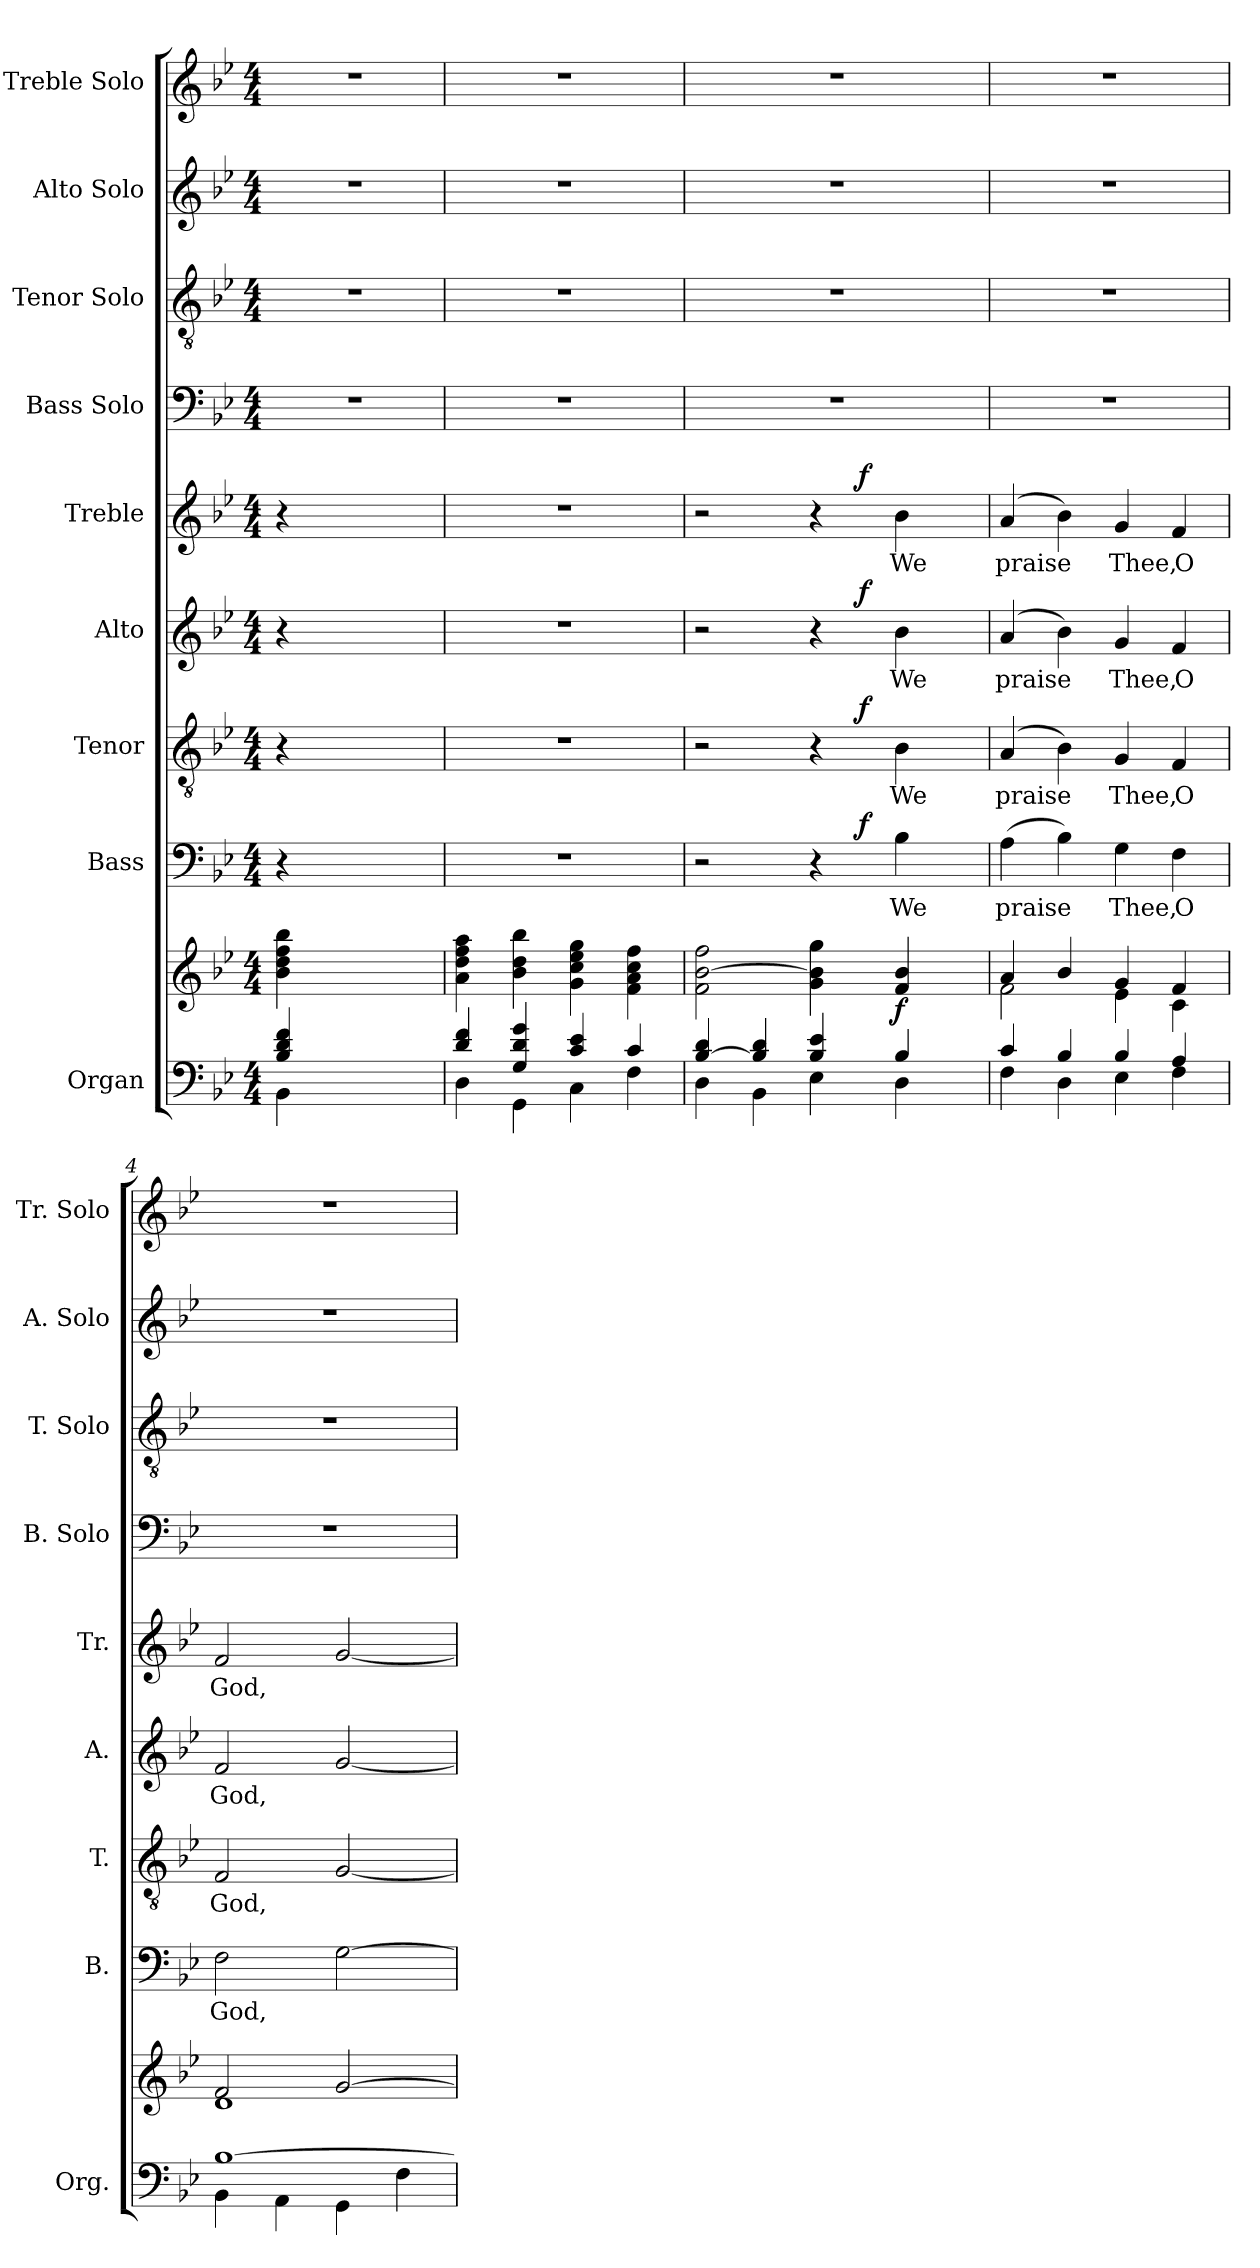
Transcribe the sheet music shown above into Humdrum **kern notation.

**kern	**kern	**dynam	**kern	**text	**dynam	**kern	**text	**dynam	**kern	**text	**dynam	**kern	**text	**dynam	**kern	**kern	**kern	**kern
*part9	*part9	*part9	*part8	*part8	*part8	*part7	*part7	*part7	*part6	*part6	*part6	*part5	*part5	*part5	*part4	*part3	*part2	*part1
*staff10	*staff9	*staff9/10	*staff8	*staff8	*staff8	*staff7	*staff7	*staff7	*staff6	*staff6	*staff6	*staff5	*staff5	*staff5	*staff4	*staff3	*staff2	*staff1
*I"Organ	*	*	*I"Bass	*	*	*I"Tenor	*	*	*I"Alto	*	*	*I"Treble	*	*	*I"Bass Solo	*I"Tenor Solo	*I"Alto Solo	*I"Treble Solo
*I'Org.	*	*	*I'B.	*	*	*I'T.	*	*	*I'A.	*	*	*I'Tr.	*	*	*I'B. Solo	*I'T. Solo	*I'A. Solo	*I'Tr. Solo
!!LO:PB:g=z
*clefF4	*clefG2	*	*clefF4	*	*	*clefGv2	*	*	*clefG2	*	*	*clefG2	*	*	*clefF4	*clefGv2	*clefG2	*clefG2
*	*	*	*	*	*	*ITrd7c12	*	*	*	*	*	*	*	*	*	*ITrd7c12	*	*
*k[b-e-]	*k[b-e-]	*	*k[b-e-]	*	*	*k[b-e-]	*	*	*k[b-e-]	*	*	*k[b-e-]	*	*	*k[b-e-]	*k[b-e-]	*k[b-e-]	*k[b-e-]
*B-:	*B-:	*	*B-:	*	*	*B-:	*	*	*B-:	*	*	*B-:	*	*	*B-:	*B-:	*B-:	*B-:
*M4/4	*M4/4	*	*M4/4	*	*	*M4/4	*	*	*M4/4	*	*	*M4/4	*	*	*M4/4	*M4/4	*M4/4	*M4/4
*MM120	*MM120	*	*MM120	*	*	*MM120	*	*	*MM120	*	*	*MM120	*	*	*MM120	*MM120	*MM120	*MM120
=	=	=	=	=	=	=	=	=	=	=	=	=	=	=	=	=	=	=
*^	*	*	*	*	*	*	*	*	*	*	*	*	*	*	*	*	*	*
!	!	!	!	!	!	!	!	!	!	!	!	!	!	!	!	!LO:N:vis=1	!LO:N:vis=1	!LO:N:vis=1	!LO:N:vis=1
4B-i/ 4di 4fi	4BB-i\	4b-i\ 4ddi 4ffi 4bb-i	.	4r	.	.	4r	.	.	4r	.	.	4r	.	.	1r	1r	1r	1r
2.ryy	2.ryy	2.ryy	.	2.ryy	.	.	2.ryy	.	.	2.ryy	.	.	2.ryy	.	.	.	.	.	.
=1	=1	=1	=1	=1	=1	=1	=1	=1	=1	=1	=1	=1	=1	=1	=1	=1	=1	=1	=1
4di/ 4fi	4Di\	4ai\ 4ddi 4ffi 4aai	.	1r	.	.	1r	.	.	1r	.	.	1r	.	.	1r	1r	1r	1r
4Gi/ 4di 4gi	4GGi\	4b-i\ 4ddi 4bb-i	.	.	.	.	.	.	.	.	.	.	.	.	.	.	.	.	.
4ci/ 4e-i	4Ci\	4gi\ 4cci 4ee-i 4ggi	.	.	.	.	.	.	.	.	.	.	.	.	.	.	.	.	.
4ci/	4Fi\	4fi\ 4ai 4cci 4ffi	.	.	.	.	.	.	.	.	.	.	.	.	.	.	.	.	.
=2	=2	=2	=2	=2	=2	=2	=2	=2	=2	=2	=2	=2	=2	=2	=2	=2	=2	=2	=2
*	*	*	*	*^	*	*	*^	*	*	*^	*	*	*^	*	*	*	*	*	*
[4B-i/ 4di	4Di\	2fi\ [2b-i 2ffi	.	2r	2ryy	.	.	2r	2ryy	.	.	2r	2ryy	.	.	2r	2ryy	.	.	1r	1r	1r	1r
4B-i/] 4di	4BB-i\	.	.	.	.	.	.	.	.	.	.	.	.	.	.	.	.	.	.	.	.	.	.
4B-i/ 4e-i	4E-i\	4gi\ 4b-i] 4ggi	.	4r	8ryy	.	.	4r	8ryy	.	.	4r	8ryy	.	.	4r	8ryy	.	.	.	.	.	.
.	.	.	.	.	128ryy	.	.	.	128ryy	.	.	.	128ryy	.	.	.	128ryy	.	.	.	.	.	.
.	.	.	.	.	256ryy	.	.	.	256ryy	.	.	.	256ryy	.	.	.	256ryy	.	.	.	.	.	.
.	.	.	.	.	1024ryy	.	.	.	1024ryy	.	.	.	1024ryy	.	.	.	1024ryy	.	.	.	.	.	.
.	.	.	.	.	4ryy	.	f	.	4ryy	.	f	.	4ryy	.	f	.	4ryy	.	f	.	.	.	.
!	!	!	!	!	!	!LO:LY:b:color=#000000	!	!	!	!	!	!	!	!	!	!	!	!	!	!	!	!	!
!	!	!	!	!	!	!	!	!	!	!LO:LY:b:color=#000000	!	!	!	!	!	!	!	!	!	!	!	!	!
!	!	!	!	!	!	!	!	!	!	!	!	!	!	!LO:LY:b:color=#000000	!	!	!	!	!	!	!	!	!
!	!	!	!	!	!	!	!	!	!	!	!	!	!	!	!	!	!	!LO:LY:b:color=#000000	!	!	!	!	!
4B-i/	4Di\	4fi/ 4b-i	f	4B-i\	.	We	.	4BB-i\	.	We	.	4b-i\	.	We	.	4b-i\	.	We	.	.	.	.	.
.	.	.	.	.	16ryy	.	.	.	16ryy	.	.	.	16ryy	.	.	.	16ryy	.	.	.	.	.	.
.	.	.	.	.	32ryy	.	.	.	32ryy	.	.	.	32ryy	.	.	.	32ryy	.	.	.	.	.	.
.	.	.	.	.	64ryy	.	.	.	64ryy	.	.	.	64ryy	.	.	.	64ryy	.	.	.	.	.	.
.	.	.	.	.	512.ryy	.	.	.	512.ryy	.	.	.	512.ryy	.	.	.	512.ryy	.	.	.	.	.	.
*	*	*	*	*v	*v	*	*	*	*	*	*	*v	*v	*	*	*v	*v	*	*	*	*	*	*
*	*	*	*	*	*	*	*v	*v	*	*	*	*	*	*	*	*	*	*	*	*
=3	=3	=3	=3	=3	=3	=3	=3	=3	=3	=3	=3	=3	=3	=3	=3	=3	=3	=3	=3
*	*	*^	*	*	*	*	*	*	*	*	*	*	*	*	*	*	*	*	*
*	*	*	*	*	*^	*	*	*^	*	*	*^	*	*	*^	*	*	*	*	*	*
!	!	!	!	!	!	!	!LO:LY:b:color=#000000	!	!	!	!	!	!	!	!	!	!	!	!	!	!	!	!	!
*	*	*	*	*	*v	*v	*	*	*	*	*	*	*v	*v	*	*	*v	*v	*	*	*	*	*	*
*	*	*	*	*	*	*	*	*v	*v	*	*	*	*	*	*	*	*	*	*	*	*
*	*	*	*	*	*^	*	*	*^	*	*	*^	*	*	*^	*	*	*	*	*	*
!	!	!	!	!	!	!	!	!	!	!	!LO:LY:b:color=#000000	!	!	!	!	!	!	!	!	!	!	!	!	!
*	*	*	*	*	*v	*v	*	*	*	*	*	*	*v	*v	*	*	*v	*v	*	*	*	*	*	*
*	*	*	*	*	*	*	*	*v	*v	*	*	*	*	*	*	*	*	*	*	*	*
*	*	*	*	*	*^	*	*	*^	*	*	*^	*	*	*^	*	*	*	*	*	*
!	!	!	!	!	!	!	!	!	!	!	!	!	!	!	!LO:LY:b:color=#000000	!	!	!	!	!	!	!	!	!
*	*	*	*	*	*v	*v	*	*	*	*	*	*	*v	*v	*	*	*v	*v	*	*	*	*	*	*
*	*	*	*	*	*	*	*	*v	*v	*	*	*	*	*	*	*	*	*	*	*	*
*	*	*	*	*	*^	*	*	*^	*	*	*^	*	*	*^	*	*	*	*	*	*
!	!	!	!	!	!	!	!	!	!	!	!	!	!	!	!	!	!	!	!LO:LY:b:color=#000000	!	!	!	!	!
*	*	*	*	*	*v	*v	*	*	*	*	*	*	*v	*v	*	*	*v	*v	*	*	*	*	*	*
*	*	*	*	*	*	*	*	*v	*v	*	*	*	*	*	*	*	*	*	*	*	*
4ci/	4Fi\	4ai/	2fi\	.	(4Ai\	praise	.	(4AAi/	praise	.	(4ai/	praise	.	(4ai/	praise	.	1r	1r	1r	1r
4B-i/	4Di\	4b-i/	.	.	4B-i\)	.	.	4BB-i\)	.	.	4b-i\)	.	.	4b-i\)	.	.	.	.	.	.
!	!	!	!	!	!	!LO:LY:b:color=#000000	!	!	!	!	!	!	!	!	!	!	!	!	!	!
!	!	!	!	!	!	!	!	!	!LO:LY:b:color=#000000	!	!	!	!	!	!	!	!	!	!	!
!	!	!	!	!	!	!	!	!	!	!	!	!LO:LY:b:color=#000000	!	!	!	!	!	!	!	!
!	!	!	!	!	!	!	!	!	!	!	!	!	!	!	!LO:LY:b:color=#000000	!	!	!	!	!
4B-i/	4E-i\	4gi/	4e-i\	.	4Gi\	Thee,	.	4GGi/	Thee,	.	4gi/	Thee,	.	4gi/	Thee,	.	.	.	.	.
!	!	!	!	!	!	!LO:LY:b:color=#000000	!	!	!	!	!	!	!	!	!	!	!	!	!	!
!	!	!	!	!	!	!	!	!	!LO:LY:b:color=#000000	!	!	!	!	!	!	!	!	!	!	!
!	!	!	!	!	!	!	!	!	!	!	!	!LO:LY:b:color=#000000	!	!	!	!	!	!	!	!
!	!	!	!	!	!	!	!	!	!	!	!	!	!	!	!LO:LY:b:color=#000000	!	!	!	!	!
4Ai/	4Fi\	4fi/	4ci\	.	4Fi\	O	.	4FFi/	O	.	4fi/	O	.	4fi/	O	.	.	.	.	.
=4	=4	=4	=4	=4	=4	=4	=4	=4	=4	=4	=4	=4	=4	=4	=4	=4	=4	=4	=4	=4
!	!	!	!	!	!	!LO:LY:b:color=#000000	!	!	!	!	!	!	!	!	!	!	!	!	!	!
!	!	!	!	!	!	!	!	!	!LO:LY:b:color=#000000	!	!	!	!	!	!	!	!	!	!	!
!	!	!	!	!	!	!	!	!	!	!	!	!LO:LY:b:color=#000000	!	!	!	!	!	!	!	!
!	!	!	!	!	!	!	!	!	!	!	!	!	!	!	!LO:LY:b:color=#000000	!	!	!	!	!
[1B-i	4BB-i\	2fi/	1di	.	2Fi\	God,	.	2FFi/	God,	.	2fi/	God,	.	2fi/	God,	.	1r	1r	1r	1r
.	4AAi\	.	.	.	.	.	.	.	.	.	.	.	.	.	.	.	.	.	.	.
.	4GGi\	[2gi/	.	.	[2Gi\	.	.	[2GGi/	.	.	[2gi/	.	.	[2gi/	.	.	.	.	.	.
.	4Fi\	.	.	.	.	.	.	.	.	.	.	.	.	.	.	.	.	.	.	.
*v	*v	*	*	*	*	*	*	*	*	*	*	*	*	*	*	*	*	*	*	*
*	*v	*v	*	*	*	*	*	*	*	*	*	*	*	*	*	*	*	*	*
=	=	=	=	=	=	=	=	=	=	=	=	=	=	=	=	=	=	=
*-	*-	*-	*-	*-	*-	*-	*-	*-	*-	*-	*-	*-	*-	*-	*-	*-	*-	*-
